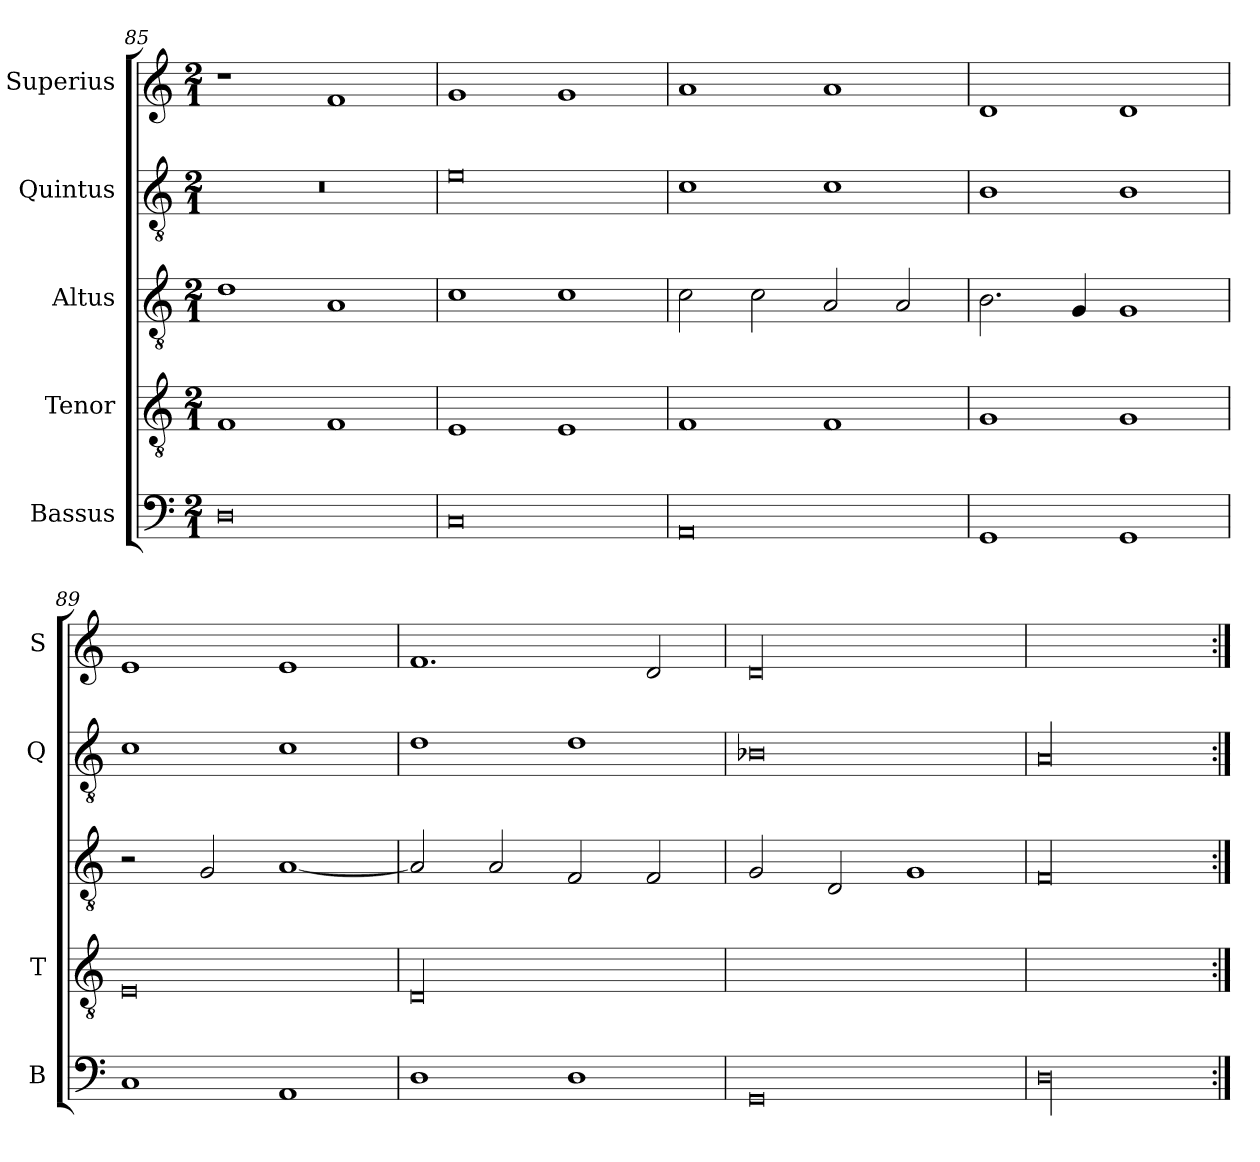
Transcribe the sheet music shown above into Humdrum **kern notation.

**kern	**kern	**kern	**kern	**kern
*part5	*part4	*part3	*part2	*part1
*staff5	*staff4	*staff3	*staff2	*staff1
*I"Bassus	*I"Tenor	*I"Altus	*I"Quintus	*I"Superius
*I'B	*I'T	*	*I'Q	*I'S
*clefF4	*clefGv2	*clefGv2	*clefGv2	*clefG2
*k[]	*k[]	*k[]	*k[]	*k[]
*M2/1	*M2/1	*M2/1	*M2/1	*M2/1
=85	=85	=85	=85	=85
0D	1F	1d	0r	1r
.	1F	1A	.	1f
=86	=86	=86	=86	=86
0C	1E	1c	0e	1g
.	1E	1c	.	1g
=87	=87	=87	=87	=87
0AA	1F	2c\	1c	1a
.	.	2c\	.	.
.	1F	2A/	1c	1a
.	.	2A/	.	.
=88	=88	=88	=88	=88
1GG	1G	2.B\	1B	1d
.	.	4G/	.	.
1GG	1G	1G	1B	1d
=89	=89	=89	=89	=89
1C	0E	2r	1c	1e
.	.	2G/	.	.
1AA	.	[1A	1c	1e
=90	=90	=90	=90	=90
!	!LO:N:vis=00	!	!	!
1D	0D	2A/]	1d	1.f
.	.	2A/	.	.
1D	.	2F/	1d	.
.	.	2F/	.	2d/
=91	=91	=91	=91	=91
!	!	!	!	!LO:N:vis=00
0GG	0Dyy	2G/	0B-X	0d
.	.	2D/	.	.
.	.	1G	.	.
=92	=92	=92	=92	=92
!LO:N:vis=00	!	!LO:N:vis=00	!LO:N:vis=00	!
0D	0Dyy	0F	0A	0dyy
=:|!	=:|!	=:|!	=:|!	=:|!
*-	*-	*-	*-	*-
